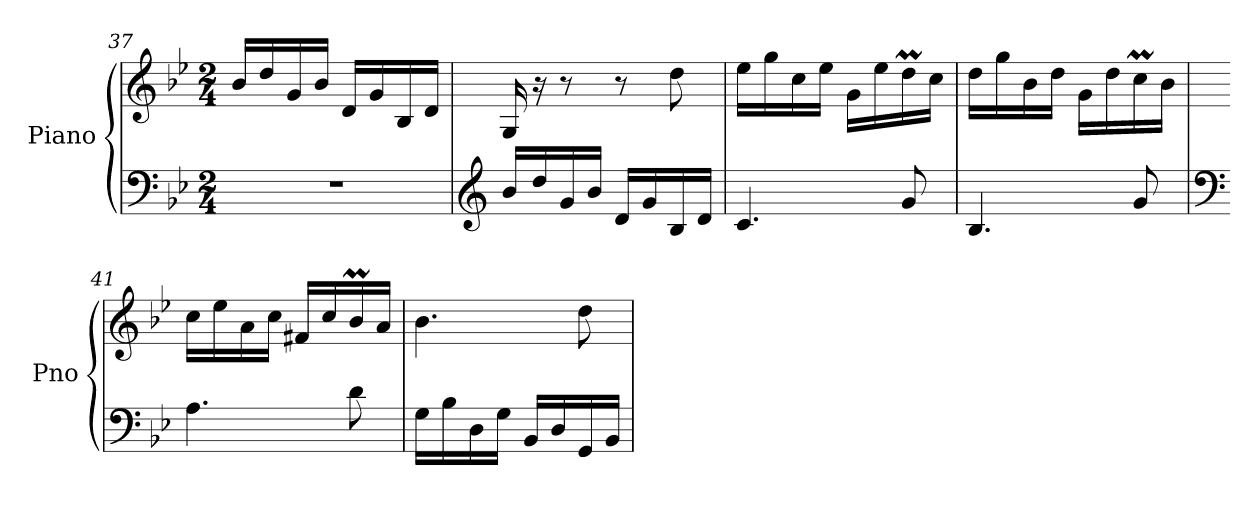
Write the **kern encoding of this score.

**kern	**kern
*part1	*part1
*staff2	*staff1
*I"Piano	*
*I'Pno	*
*clefF4	*clefG2
*k[b-e-]	*k[b-e-]
*M2/4	*M2/4
=37	=37
2r	16b-/LL
.	16dd/
.	16g/
.	16b-/JJ
.	16d/LL
.	16g/
.	16B-/
.	16d/JJ
=38	=38
*clefG2	*
16b-/LL	16G/
16dd/	16r
16g/	8r
16b-/JJ	.
16d/LL	8r
16g/	.
16B-/	8dd\
16d/JJ	.
=39	=39
4.c/	16ee-\LL
.	16gg\
.	16cc\
.	16ee-\JJ
.	16g\LL
.	16ee-\
8g/	16ddm\
.	16cc\JJ
!!LO:LB:g=z
=40	=40
4.B-/	16dd\LL
.	16gg\
.	16b-\
.	16dd\JJ
.	16g\LL
.	16dd\
8g/	16ccM\
.	16b-\JJ
=41	=41
*clefF4	*
4.A\	16cc\LL
.	16ee-\
.	16a\
.	16cc\JJ
.	16f#X/LL
.	16cc/
8d\	16b-M/
.	16a/JJ
=42	=42
16G\LL	4.b-\
16B-\	.
16D\	.
16G\JJ	.
16BB-/LL	.
16D/	.
16GG/	8dd\
16BB-/JJ	.
=	=
*-	*-
